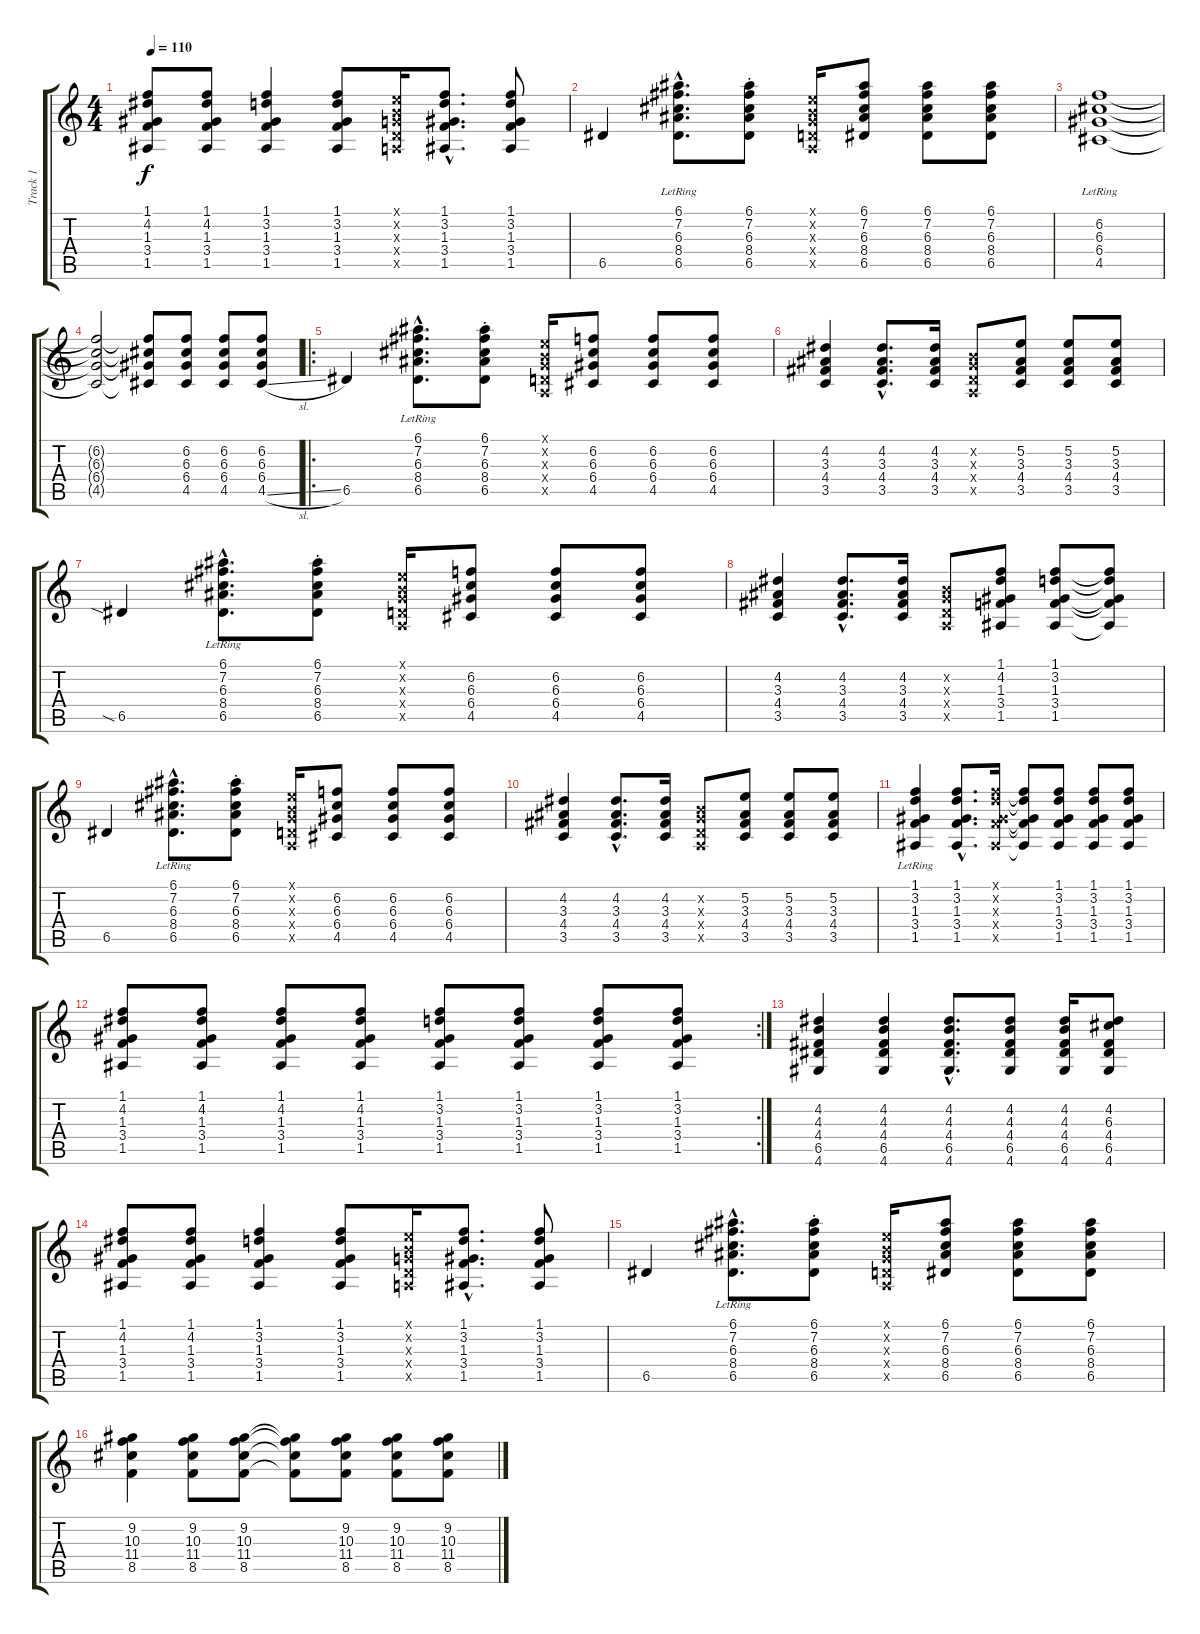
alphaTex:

\track ("Track 1" "Track 1") {instrument acousticguitarsteel}
\staff {score tabs}
\tuning (E4 B3 G3 D3 A2 E2) {hide}
\ts (4 4)
\tempo 110
\clef g2
\ks c
(1.1 4.2 1.3 3.4 1.5).8{dy f} (1.1 4.2 1.3 3.4 1.5).8 (1.1 3.2 1.3 3.4 1.5).4 (1.1 3.2 1.3 3.4 1.5).8 (0.1{x} 0.2{x} 0.3{x} 0.4{x} 0.5{x}).16 (1.1{hac} 3.2{hac} 1.3{hac} 3.4{hac} 1.5{hac}).8{d} (1.1 3.2 1.3 3.4 1.5).8 |
6.5.4 (6.1{hac lr} 7.2{hac lr} 6.3{hac lr} 8.4{hac lr} 6.5{hac lr}).8{d} (6.1{st} 7.2{st} 6.3{st} 8.4{st} 6.5{st}).8 (0.1{x} 0.2{x} 0.3{x} 0.4{x} 0.5{x}).16 (6.1 7.2 6.3 8.4 6.5).8 (6.1 7.2 6.3 8.4 6.5).8 (6.1 7.2 6.3 8.4 6.5).8 |
(6.2{lr} 6.3{lr} 6.4{lr} 4.5{lr}).1 |
(6.2{t} 6.3{t} 6.4{t} 4.5{t}).2 (6.2{t} 6.3{t} 6.4{t} 4.5{t}).8 (6.2 6.3 6.4 4.5).8 (6.2 6.3 6.4 4.5).8 (6.2 6.3 6.4 4.5{sl}).8 |
\ro
6.5.4 (6.1{hac lr} 7.2{hac lr} 6.3{hac lr} 8.4{hac lr} 6.5{hac lr}).8{d} (6.1{st} 7.2{st} 6.3{st} 8.4{st} 6.5{st}).8 (0.1{x} 0.2{x} 0.3{x} 0.4{x} 0.5{x}).16 (6.2 6.3 6.4 4.5).8 (6.2 6.3 6.4 4.5).8 (6.2 6.3 6.4 4.5).8 |
(4.2 3.3 4.4 3.5).4 (4.2{hac} 3.3{hac} 4.4{hac} 3.5{hac}).8{d} (4.2 3.3 4.4 3.5).16 (0.2{x} 0.3{x} 0.4{x} 0.5{x}).8 (5.2 3.3 4.4 3.5).8 (5.2 3.3 4.4 3.5).8 (5.2 3.3 4.4 3.5).8 |
6.5{sia}.4 (6.1{hac lr} 7.2{hac lr} 6.3{hac lr} 8.4{hac lr} 6.5{hac lr}).8{d} (6.1{st} 7.2{st} 6.3{st} 8.4{st} 6.5{st}).8 (0.1{x} 0.2{x} 0.3{x} 0.4{x} 0.5{x}).16 (6.2 6.3 6.4 4.5).8 (6.2 6.3 6.4 4.5).8 (6.2 6.3 6.4 4.5).8 |
(4.2 3.3 4.4 3.5).4 (4.2{hac} 3.3{hac} 4.4{hac} 3.5{hac}).8{d} (4.2 3.3 4.4 3.5).16 (0.2{x} 0.3{x} 0.4{x} 0.5{x}).8 (1.1 4.2 1.3 3.4 1.5).8 (1.1 3.2 1.3 3.4 1.5).8 (1.1{t} 3.2{t} 1.3{t} 3.4{t} 1.5{t}).8 |
6.5.4 (6.1{hac lr} 7.2{hac lr} 6.3{hac lr} 8.4{hac lr} 6.5{hac lr}).8{d} (6.1{st} 7.2{st} 6.3{st} 8.4{st} 6.5{st}).8 (0.1{x} 0.2{x} 0.3{x} 0.4{x} 0.5{x}).16 (6.2 6.3 6.4 4.5).8 (6.2 6.3 6.4 4.5).8 (6.2 6.3 6.4 4.5).8 |
(4.2 3.3 4.4 3.5).4 (4.2{hac} 3.3{hac} 4.4{hac} 3.5{hac}).8{d} (4.2 3.3 4.4 3.5).16 (0.2{x} 0.3{x} 0.4{x} 0.5{x}).8 (5.2 3.3 4.4 3.5).8 (5.2 3.3 4.4 3.5).8 (5.2 3.3 4.4 3.5).8 |
(1.1{lr} 3.2{lr} 1.3{lr} 3.4{lr} 1.5{lr}).4 (1.1{hac} 3.2{hac} 1.3{hac} 3.4{hac} 1.5{hac}).8{d} (1.1{x} 3.2{x} 1.3{x} 3.4{x} 1.5{x}).16 (1.1{t} 3.2{t} 1.3{t} 3.4{t} 1.5{t}).8 (1.1 3.2 1.3 3.4 1.5).8 (1.1 3.2 1.3 3.4 1.5).8 (1.1 3.2 1.3 3.4 1.5).8 |
\rc 2
(1.1 4.2 1.3 3.4 1.5).8 (1.1 4.2 1.3 3.4 1.5).8 (1.1 4.2 1.3 3.4 1.5).8 (1.1 4.2 1.3 3.4 1.5).8 (1.1 3.2 1.3 3.4 1.5).8 (1.1 3.2 1.3 3.4 1.5).8 (1.1 3.2 1.3 3.4 1.5).8 (1.1 3.2 1.3 3.4 1.5).8 |
(4.2 4.3 4.4 6.5 4.6).4 (4.2 4.3 4.4 6.5 4.6).4 (4.2{hac} 4.3{hac} 4.4{hac} 6.5{hac} 4.6{hac}).8{d} (4.2 4.3 4.4 6.5 4.6).8 (4.2 4.3 4.4 6.5 4.6).16 (4.2 6.3 4.4 6.5 4.6).8 |
(1.1 4.2 1.3 3.4 1.5).8 (1.1 4.2 1.3 3.4 1.5).8 (1.1 3.2 1.3 3.4 1.5).4 (1.1 3.2 1.3 3.4 1.5).8 (0.1{x} 0.2{x} 0.3{x} 0.4{x} 0.5{x}).16 (1.1{hac} 3.2{hac} 1.3{hac} 3.4{hac} 1.5{hac}).8{d} (1.1 3.2 1.3 3.4 1.5).8 |
6.5.4 (6.1{hac lr} 7.2{hac lr} 6.3{hac lr} 8.4{hac lr} 6.5{hac lr}).8{d} (6.1{st} 7.2{st} 6.3{st} 8.4{st} 6.5{st}).8 (0.1{x} 0.2{x} 0.3{x} 0.4{x} 0.5{x}).16 (6.1 7.2 6.3 8.4 6.5).8 (6.1 7.2 6.3 8.4 6.5).8 (6.1 7.2 6.3 8.4 6.5).8 |
(9.2 10.3 11.4 8.5).4 (9.2 10.3 11.4 8.5).8 (9.2 10.3 11.4 8.5).8 (9.2{t} 10.3{t} 11.4{t} 8.5{t}).8 (9.2 10.3 11.4 8.5).8 (9.2 10.3 11.4 8.5).8 (9.2 10.3 11.4 8.5).8
